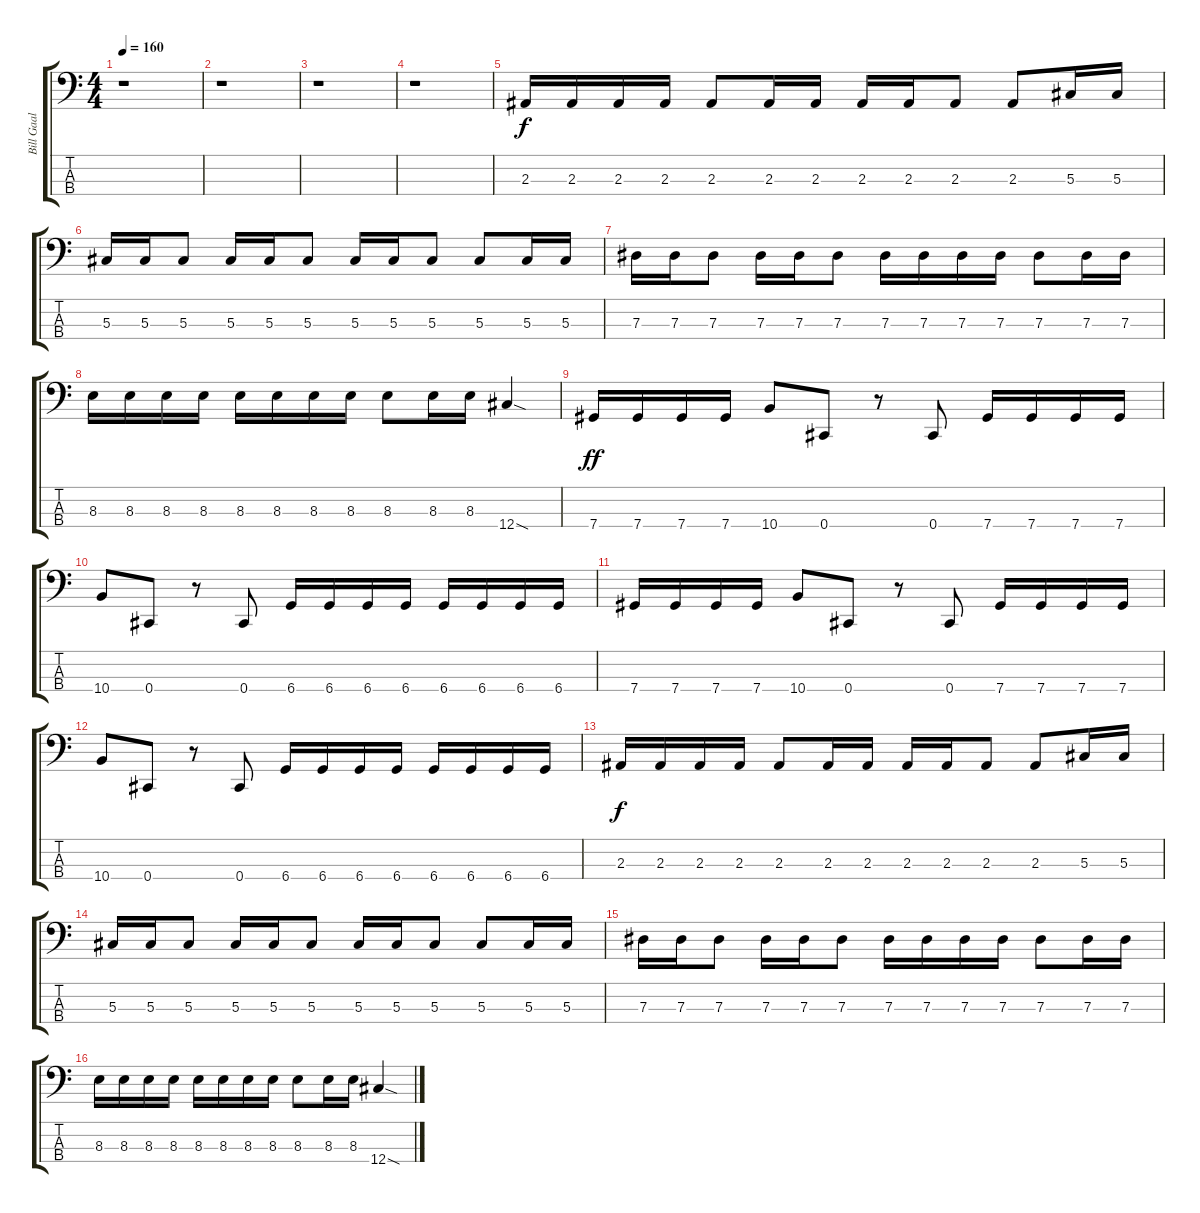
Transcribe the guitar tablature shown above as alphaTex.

\track ("Bill Gaal" "Bill Gaal") {instrument electricbassfinger}
\staff {score tabs}
\tuning (Gb2 Db2 Ab1 Db1) {hide}
\ts (4 4)
\tempo 160
\clef f4
\ks c
r.1{dy f instrument electricbassfinger} |
r.1 |
r.1 |
r.1 |
\section ("" "")
2.3.16 2.3.16 2.3.16 2.3.16 2.3.8 2.3.16 2.3.16 2.3.16 2.3.16 2.3.8 2.3.8 5.3.16 5.3.16 |
5.3.16 5.3.16 5.3.8 5.3.16 5.3.16 5.3.8 5.3.16 5.3.16 5.3.8 5.3.8 5.3.16 5.3.16 |
7.3.16 7.3.16 7.3.8 7.3.16 7.3.16 7.3.8 7.3.16 7.3.16 7.3.16 7.3.16 7.3.8 7.3.16 7.3.16 |
8.3.16 8.3.16 8.3.16 8.3.16 8.3.16 8.3.16 8.3.16 8.3.16 8.3.8 8.3.16 8.3.16 12.4{sod}.4 |
7.4.16{dy ff} 7.4.16 7.4.16 7.4.16 10.4.8 0.4.8 r.8 0.4.8 7.4.16 7.4.16 7.4.16 7.4.16 |
10.4.8 0.4.8 r.8 0.4.8 6.4.16 6.4.16 6.4.16 6.4.16 6.4.16 6.4.16 6.4.16 6.4.16 |
7.4.16 7.4.16 7.4.16 7.4.16 10.4.8 0.4.8 r.8 0.4.8 7.4.16 7.4.16 7.4.16 7.4.16 |
10.4.8 0.4.8 r.8 0.4.8 6.4.16 6.4.16 6.4.16 6.4.16 6.4.16 6.4.16 6.4.16 6.4.16 |
2.3.16{dy f} 2.3.16 2.3.16 2.3.16 2.3.8 2.3.16 2.3.16 2.3.16 2.3.16 2.3.8 2.3.8 5.3.16 5.3.16 |
5.3.16 5.3.16 5.3.8 5.3.16 5.3.16 5.3.8 5.3.16 5.3.16 5.3.8 5.3.8 5.3.16 5.3.16 |
7.3.16 7.3.16 7.3.8 7.3.16 7.3.16 7.3.8 7.3.16 7.3.16 7.3.16 7.3.16 7.3.8 7.3.16 7.3.16 |
8.3.16 8.3.16 8.3.16 8.3.16 8.3.16 8.3.16 8.3.16 8.3.16 8.3.8 8.3.16 8.3.16 12.4{sod}.4
